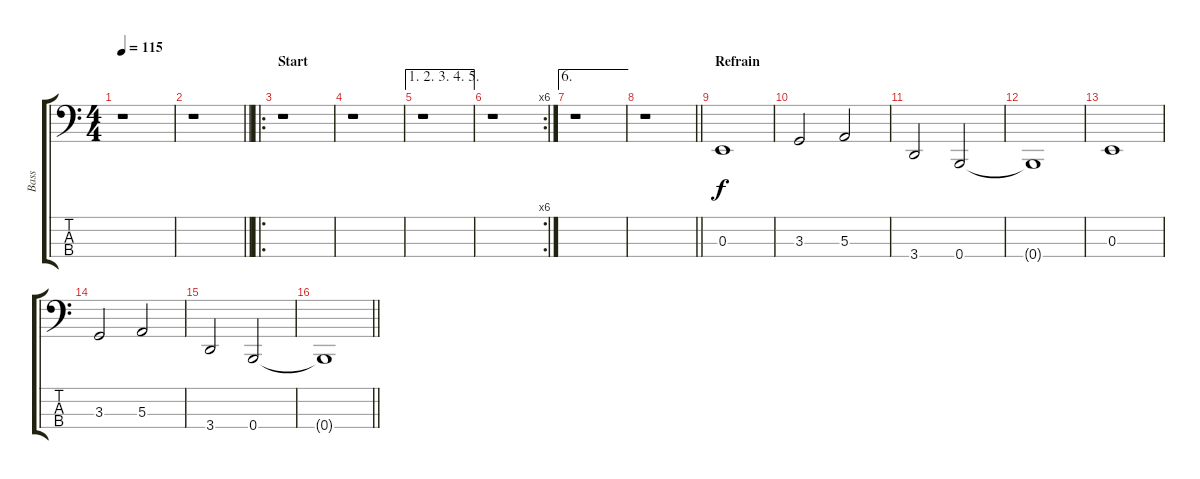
\track ("Bass" "Bass") {instrument electricbassfinger}
\staff {score tabs}
\tuning (D2 A1 E1 B0) {hide}
\ts (4 4)
\tempo 115
\clef f4
\ks c
r.1{dy f instrument electricbassfinger} |
\barLineRight lightlight
r.1 |
\ro
\section ("" "Start")
r.1 |
r.1 |
\ae (1 2 3 4 5)
r.1 |
\rc 6
r.1 |
\ae 6
r.1 |
\barLineRight lightlight
r.1 |
\section ("" "Refrain")
0.3.1 |
3.3.2 5.3.2 |
3.4.2 0.4.2 |
0.4{t}.1 |
0.3.1 |
3.3.2 5.3.2 |
3.4.2 0.4.2 |
\barLineRight lightlight
0.4{t}.1
